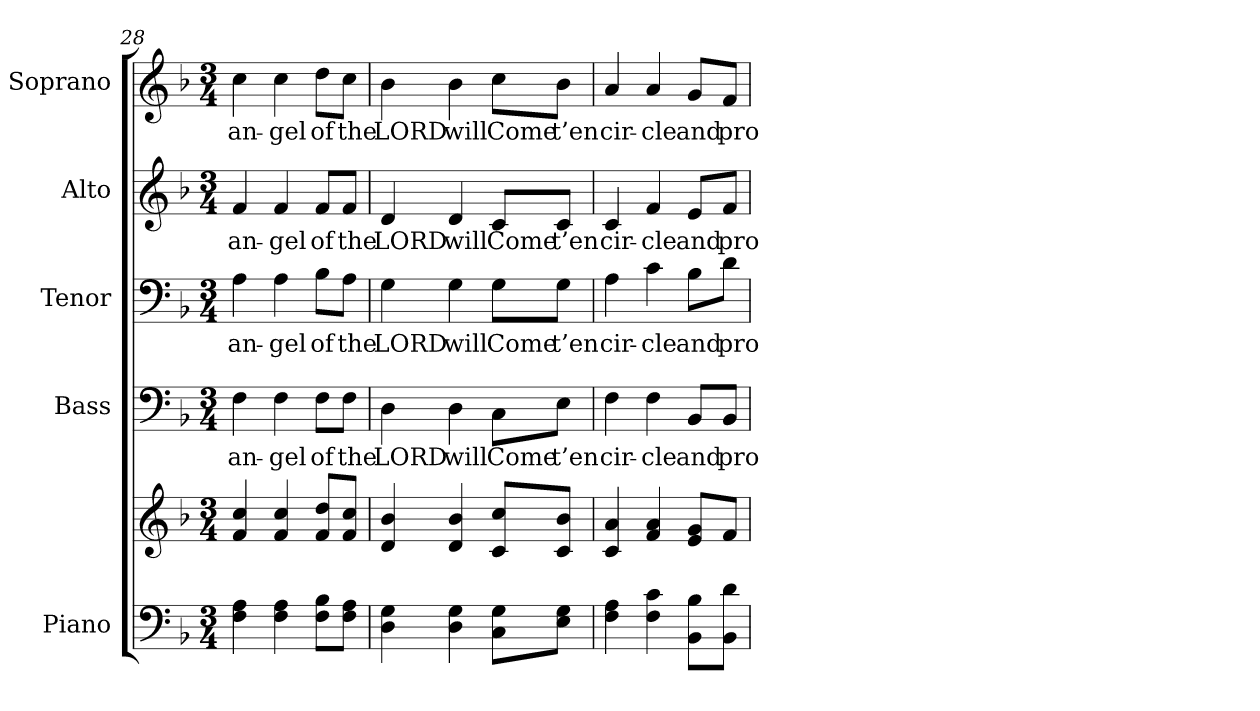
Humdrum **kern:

**kern	**kern	**kern	**text	**kern	**text	**kern	**text	**kern	**text
*part5	*part5	*part4	*part4	*part3	*part3	*part2	*part2	*part1	*part1
*staff6	*staff5	*staff4	*staff4	*staff3	*staff3	*staff2	*staff2	*staff1	*staff1
*I"Piano	*	*I"Bass	*	*I"Tenor	*	*I"Alto	*	*I"Soprano	*
*I'Pno.	*	*I'B.	*	*I'T.	*	*I'A.	*	*I'S.	*
*clefF4	*clefG2	*clefF4	*	*clefF4	*	*clefG2	*	*clefG2	*
*k[b-]	*k[b-]	*k[b-]	*	*k[b-]	*	*k[b-]	*	*k[b-]	*
*F:	*F:	*F:	*	*F:	*	*F:	*	*F:	*
*M3/4	*M3/4	*M3/4	*	*M3/4	*	*M3/4	*	*M3/4	*
=28	=28	=28	=28	=28	=28	=28	=28	=28	=28
!	!	!	!LO:LY:b:color=#000000	!	!	!	!	!	!
!	!	!	!	!	!LO:LY:b:color=#000000	!	!	!	!
!	!	!	!	!	!	!	!LO:LY:b:color=#000000	!	!
!	!	!	!	!	!	!	!	!	!LO:LY:b:color=#000000
4Fi\ 4Ai	4fi/ 4cci	4Fi\	an-	4Ai\	an-	4fi/	an-	4cci\	an-
!	!	!	!LO:LY:b:color=#000000	!	!	!	!	!	!
!	!	!	!	!	!LO:LY:b:color=#000000	!	!	!	!
!	!	!	!	!	!	!	!LO:LY:b:color=#000000	!	!
!	!	!	!	!	!	!	!	!	!LO:LY:b:color=#000000
4Fi\ 4Ai	4fi/ 4cci	4Fi\	-gel	4Ai\	-gel	4fi/	-gel	4cci\	-gel
!	!	!	!LO:LY:b:color=#000000	!	!	!	!	!	!
!	!	!	!	!	!LO:LY:b:color=#000000	!	!	!	!
!	!	!	!	!	!	!	!LO:LY:b:color=#000000	!	!
!	!	!	!	!	!	!	!	!	!LO:LY:b:color=#000000
8Fi\ 8B-i\L	8fi/ 8ddi/L	8Fi\L	of	8B-i\L	of	8fi/L	of	8ddi\L	of
!	!	!	!LO:LY:b:color=#000000	!	!	!	!	!	!
!	!	!	!	!	!LO:LY:b:color=#000000	!	!	!	!
!	!	!	!	!	!	!	!LO:LY:b:color=#000000	!	!
!	!	!	!	!	!	!	!	!	!LO:LY:b:color=#000000
8Fi\ 8Ai\J	8fi/ 8cci/J	8Fi\J	the	8Ai\J	the	8fi/J	the	8cci\J	the
=29	=29	=29	=29	=29	=29	=29	=29	=29	=29
!	!	!	!LO:LY:b:color=#000000	!	!	!	!	!	!
!	!	!	!	!	!LO:LY:b:color=#000000	!	!	!	!
!	!	!	!	!	!	!	!LO:LY:b:color=#000000	!	!
!	!	!	!	!	!	!	!	!	!LO:LY:b:color=#000000
4Di\ 4Gi	4di/ 4b-i	4Di\	LORD	4Gi\	LORD	4di/	LORD	4b-i\	LORD
!	!	!	!LO:LY:b:color=#000000	!	!	!	!	!	!
!	!	!	!	!	!LO:LY:b:color=#000000	!	!	!	!
!	!	!	!	!	!	!	!LO:LY:b:color=#000000	!	!
!	!	!	!	!	!	!	!	!	!LO:LY:b:color=#000000
4Di\ 4Gi	4di/ 4b-i	4Di\	will	4Gi\	will	4di/	will	4b-i\	will
!	!	!	!LO:LY:b:color=#000000	!	!	!	!	!	!
!	!	!	!	!	!LO:LY:b:color=#000000	!	!	!	!
!	!	!	!	!	!	!	!LO:LY:b:color=#000000	!	!
!	!	!	!	!	!	!	!	!	!LO:LY:b:color=#000000
8Ci\ 8Gi\L	8ci/ 8cci/L	8Ci\L	Come	8Gi\L	Come	8ci/L	Come	8cci\L	Come
!	!	!	!LO:LY:b:color=#000000	!	!	!	!	!	!
!	!	!	!	!	!LO:LY:b:color=#000000	!	!	!	!
!	!	!	!	!	!	!	!LO:LY:b:color=#000000	!	!
!	!	!	!	!	!	!	!	!	!LO:LY:b:color=#000000
8Ei\ 8Gi\J	8ci/ 8b-i/J	8Ei\J	t’en	8Gi\J	t’en	8ci/J	t’en	8b-i\J	t’en
!!LO:PB:g=z
=30	=30	=30	=30	=30	=30	=30	=30	=30	=30
!	!	!	!LO:LY:b:color=#000000	!	!	!	!	!	!
!	!	!	!	!	!LO:LY:b:color=#000000	!	!	!	!
!	!	!	!	!	!	!	!LO:LY:b:color=#000000	!	!
!	!	!	!	!	!	!	!	!	!LO:LY:b:color=#000000
4Fi\ 4Ai	4ci/ 4ai	4Fi\	cir-	4Ai\	cir-	4ci/	cir-	4ai/	cir-
!	!	!	!LO:LY:b:color=#000000	!	!	!	!	!	!
!	!	!	!	!	!LO:LY:b:color=#000000	!	!	!	!
!	!	!	!	!	!	!	!LO:LY:b:color=#000000	!	!
!	!	!	!	!	!	!	!	!	!LO:LY:b:color=#000000
4Fi\ 4ci	4fi/ 4ai	4Fi\	-cle	4ci\	-cle	4fi/	-cle	4ai/	-cle
!	!	!	!LO:LY:b:color=#000000	!	!	!	!	!	!
!	!	!	!	!	!LO:LY:b:color=#000000	!	!	!	!
!	!	!	!	!	!	!	!LO:LY:b:color=#000000	!	!
!	!	!	!	!	!	!	!	!	!LO:LY:b:color=#000000
8BB-i\ 8B-i\L	8ei/ 8gi/L	8BB-i/L	and	8B-i\L	and	8ei/L	and	8gi/L	and
!	!	!	!LO:LY:b:color=#000000	!	!	!	!	!	!
!	!	!	!	!	!LO:LY:b:color=#000000	!	!	!	!
!	!	!	!	!	!	!	!LO:LY:b:color=#000000	!	!
!	!	!	!	!	!	!	!	!	!LO:LY:b:color=#000000
8BB-i\ 8di\J	8fi/J	8BB-i/J	pro-	8di\J	pro-	8fi/J	pro-	8fi/J	pro-
=	=	=	=	=	=	=	=	=	=
*-	*-	*-	*-	*-	*-	*-	*-	*-	*-
